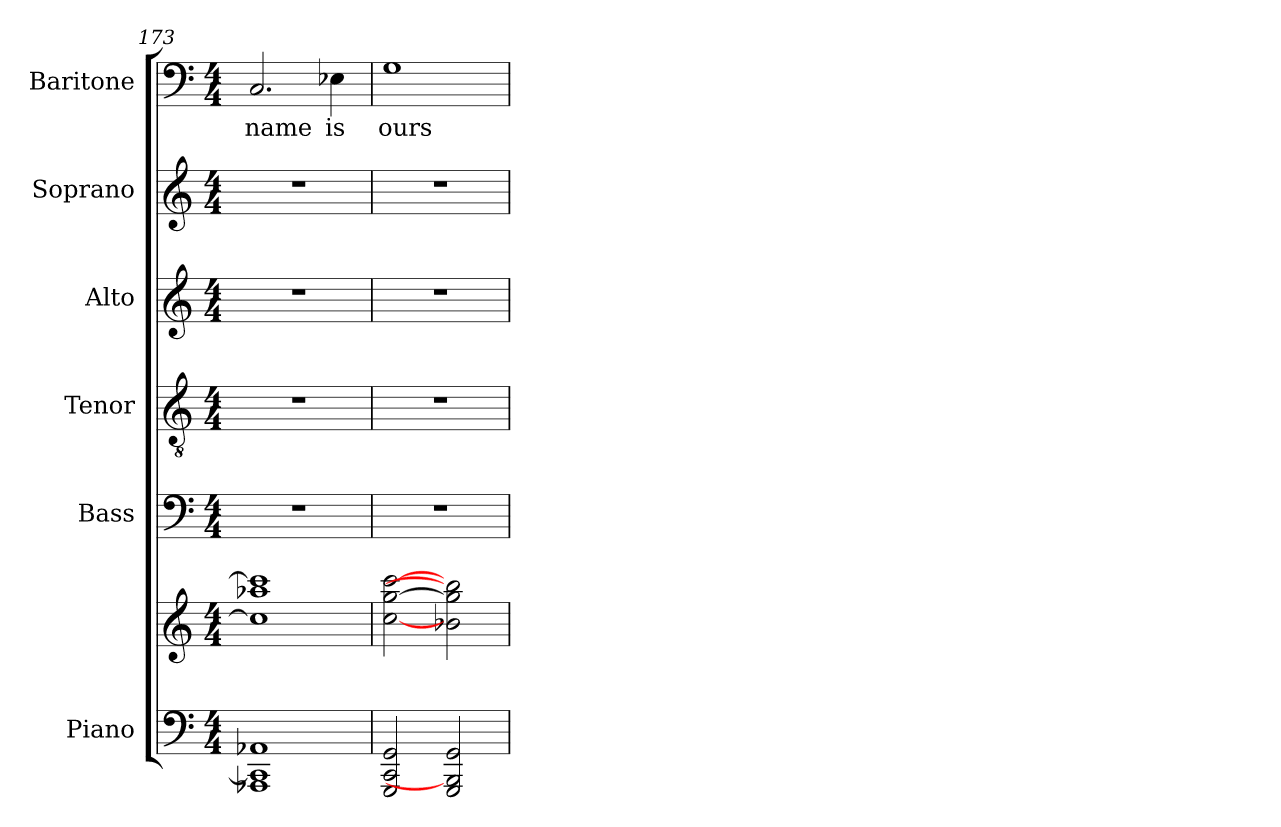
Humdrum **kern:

**kern	**kern	**kern	**kern	**kern	**kern	**kern	**text
*part6	*part6	*part5	*part4	*part3	*part2	*part1	*part1
*staff7	*staff6	*staff5	*staff4	*staff3	*staff2	*staff1	*staff1
*I"Piano	*	*I"Bass	*I"Tenor	*I"Alto	*I"Soprano	*I"Baritone	*
*	*	*I'B	*I'T	*I'A	*I'S	*	*
*clefF4	*clefG2	*clefF4	*clefGv2	*clefG2	*clefG2	*clefF4	*
*k[]	*k[]	*k[]	*k[]	*k[]	*k[]	*k[]	*
*M4/4	*M4/4	*M4/4	*M4/4	*M4/4	*M4/4	*M4/4	*
=173	=173	=173	=173	=173	=173	=173	=173
!	!	!	!	!	!	!	!LO:LY:b
1AAA-X 1CC] 1AA-X	1cc] 1aa-X 1ccc]	1r	1r	1r	1r	2.C/	name
!	!	!	!	!	!	!	!LO:LY:b
.	.	.	.	.	.	4E-X\	is
=174	=174	=174	=174	=174	=174	=174	=174
!	!	!	!	!	!	!	!LO:LY:b
2GGG/ 2CC/ 2GG/	[2cc\ [2gg\ [2ccc\	1r	1r	1r	1r	1G	ours
2GGG/ 2BBB-i/] 2GG/	2b-X\ 2gg\] 2bb-i\]	.	.	.	.	.	.
=	=	=	=	=	=	=	=
*-	*-	*-	*-	*-	*-	*-	*-
